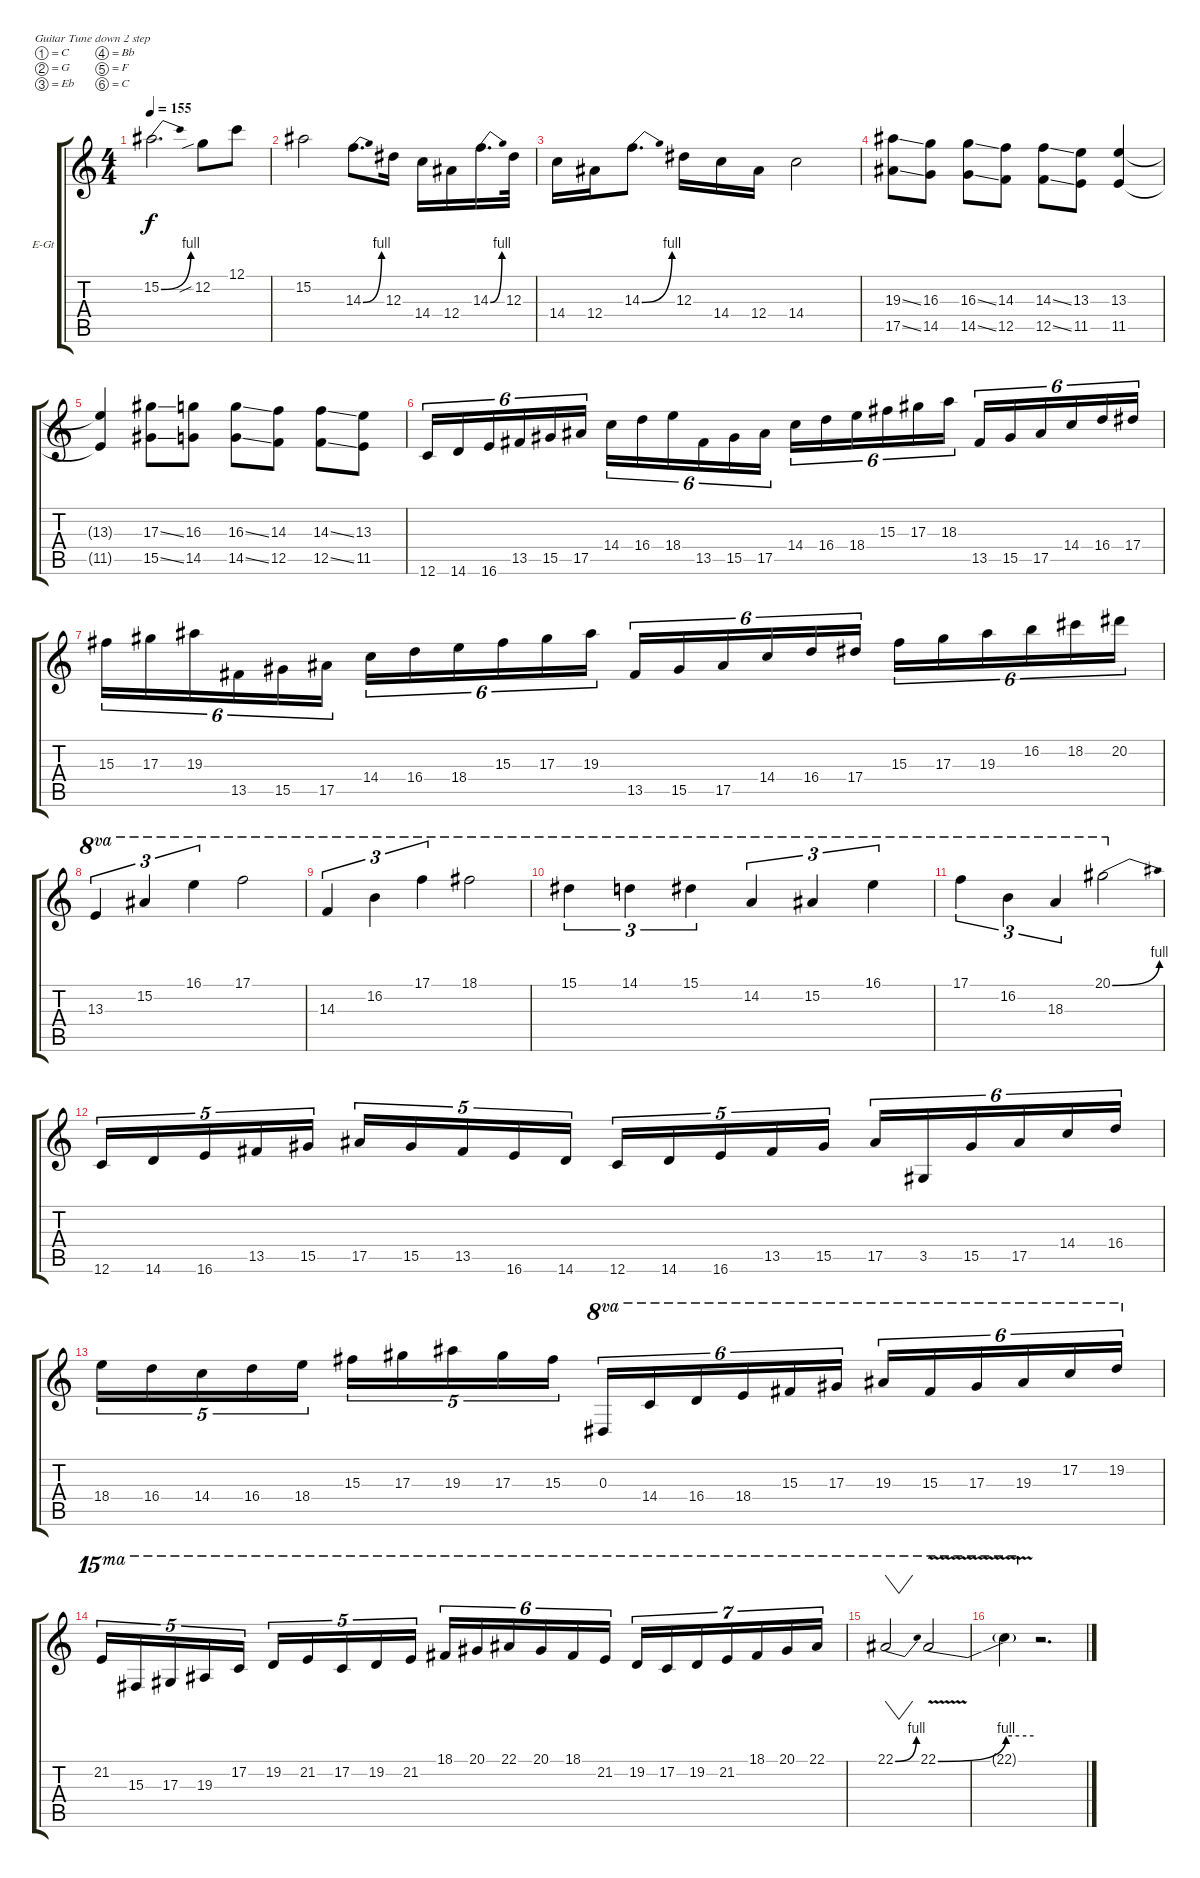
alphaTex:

\defaultSystemsLayout 4
\bracketExtendMode groupsimilarinstruments
\firstSystemTrackNameOrientation horizontal
\otherSystemsTrackNameOrientation horizontal
\track ("Christopherl Amott" "E-Gt") {instrument overdrivenguitar}
\staff {score tabs}
\tuning (C4 G3 Eb3 Bb2 F2 C2)
\ts (4 4)
\tempo 155
\clef g2
\ks c
15.2{be (bend 0 0 60 4) t}.2{d dy f} 12.2{sib}.8 12.1.8 |
15.2.2 14.3{be (bend 0 0 60 4)}.8{d} 12.3.16 14.4.16 12.4.16 14.3{be (bend 0 0 60 4)}.16{d} 12.3.32 |
14.4.16 12.4.16 14.3{be (bend 0 0 60 4)}.8{d} 12.3.16 14.4.16 12.4.16 14.4.2 |
(19.3{ss} 17.5{ss}).8 (16.3 14.5).8 (16.3{ss} 14.5{ss}).8 (14.3 12.5).8 (14.3{ss} 12.5{ss}).8 (13.3 11.5).8 (13.3 11.5).4 |
(13.3{t} 11.5{t}).4 (17.3{ss} 15.5{ss}).8 (16.3 14.5).8 (16.3{ss} 14.5{ss}).8 (14.3 12.5).8 (14.3{ss} 12.5{ss}).8 (13.3 11.5).8 |
12.6.16{tu (6 4)} 14.6.16{tu (6 4)} 16.6.16{tu (6 4)} 13.5.16{tu (6 4)} 15.5.16{tu (6 4)} 17.5.16{tu (6 4)} 14.4.16{tu (6 4)} 16.4.16{tu (6 4)} 18.4.16{tu (6 4)} 13.5.16{tu (6 4)} 15.5.16{tu (6 4)} 17.5.16{tu (6 4)} 14.4.16{tu (6 4)} 16.4.16{tu (6 4)} 18.4.16{tu (6 4)} 15.3.16{tu (6 4)} 17.3.16{tu (6 4)} 18.3.16{tu (6 4)} 13.5.16{tu (6 4)} 15.5.16{tu (6 4)} 17.5.16{tu (6 4)} 14.4.16{tu (6 4)} 16.4.16{tu (6 4)} 17.4.16{tu (6 4)} |
15.3.16{tu (6 4)} 17.3.16{tu (6 4)} 19.3.16{tu (6 4)} 13.5.16{tu (6 4)} 15.5.16{tu (6 4)} 17.5.16{tu (6 4)} 14.4.16{tu (6 4)} 16.4.16{tu (6 4)} 18.4.16{tu (6 4)} 15.3.16{tu (6 4)} 17.3.16{tu (6 4)} 19.3.16{tu (6 4)} 13.5.16{tu (6 4)} 15.5.16{tu (6 4)} 17.5.16{tu (6 4)} 14.4.16{tu (6 4)} 16.4.16{tu (6 4)} 17.4.16{tu (6 4)} 15.3.16{tu (6 4)} 17.3.16{tu (6 4)} 19.3.16{tu (6 4)} 16.2.16{tu (6 4)} 18.2.16{tu (6 4)} 20.2.16{tu (6 4)} |
13.3.4{tu (3 2) ot 8va} 15.2.4{tu (3 2) ot 8va} 16.1.4{tu (3 2) ot 8va} 17.1.2{ot 8va} |
14.3.4{tu (3 2) ot 8va} 16.2.4{tu (3 2) ot 8va} 17.1.4{tu (3 2) ot 8va} 18.1.2{ot 8va} |
15.1.4{tu (3 2) ot 8va} 14.1.4{tu (3 2) ot 8va} 15.1.4{tu (3 2) ot 8va} 14.2.4{tu (3 2) ot 8va} 15.2.4{tu (3 2) ot 8va} 16.1.4{tu (3 2) ot 8va} |
17.1.4{tu (3 2) ot 8va} 16.2.4{tu (3 2) ot 8va} 18.3.4{tu (3 2) ot 8va} 20.1{be (bend 0 0 60 4)}.2{ot 8va} |
12.6.16{tu (5 4)} 14.6.16{tu (5 4)} 16.6.16{tu (5 4)} 13.5.16{tu (5 4)} 15.5.16{tu (5 4)} 17.5.16{tu (5 4)} 15.5.16{tu (5 4)} 13.5.16{tu (5 4)} 16.6.16{tu (5 4)} 14.6.16{tu (5 4)} 12.6.16{tu (5 4)} 14.6.16{tu (5 4)} 16.6.16{tu (5 4)} 13.5.16{tu (5 4)} 15.5.16{tu (5 4)} 17.5.16{tu (6 4)} 3.5.16{tu (6 4)} 15.5.16{tu (6 4)} 17.5.16{tu (6 4)} 14.4.16{tu (6 4)} 16.4.16{tu (6 4)} |
18.4.16{tu (5 4)} 16.4.16{tu (5 4)} 14.4.16{tu (5 4)} 16.4.16{tu (5 4)} 18.4.16{tu (5 4)} 15.3.16{tu (5 4)} 17.3.16{tu (5 4)} 19.3.16{tu (5 4)} 17.3.16{tu (5 4)} 15.3.16{tu (5 4)} 0.3.16{tu (6 4) ot 8va} 14.4.16{tu (6 4) ot 8va} 16.4.16{tu (6 4) ot 8va} 18.4.16{tu (6 4) ot 8va} 15.3.16{tu (6 4) ot 8va} 17.3.16{tu (6 4) ot 8va} 19.3.16{tu (6 4) ot 8va} 15.3.16{tu (6 4) ot 8va} 17.3.16{tu (6 4) ot 8va} 19.3.16{tu (6 4) ot 8va} 17.2.16{tu (6 4) ot 8va} 19.2.16{tu (6 4) ot 8va} |
21.2.16{tu (5 4) ot 15ma} 15.3.16{tu (5 4) ot 15ma} 17.3.16{tu (5 4) ot 15ma} 19.3.16{tu (5 4) ot 15ma} 17.2.16{tu (5 4) ot 15ma} 19.2.16{tu (5 4) ot 15ma} 21.2.16{tu (5 4) ot 15ma} 17.2.16{tu (5 4) ot 15ma} 19.2.16{tu (5 4) ot 15ma} 21.2.16{tu (5 4) ot 15ma} 18.1.16{tu (6 4) ot 15ma} 20.1.16{tu (6 4) ot 15ma} 22.1.16{tu (6 4) ot 15ma} 20.1.16{tu (6 4) ot 15ma} 18.1.16{tu (6 4) ot 15ma} 21.2.16{tu (6 4) ot 15ma} 19.2.16{tu (7 4) ot 15ma} 17.2.16{tu (7 4) ot 15ma} 19.2.16{tu (7 4) ot 15ma} 21.2.16{tu (7 4) ot 15ma} 18.1.16{tu (7 4) ot 15ma} 20.1.16{tu (7 4) ot 15ma} 22.1.16{tu (7 4) ot 15ma} |
22.1{be (bend 0 0 60 4)}.2{vw ot 15ma} 22.1{be (bend 0 0 60 4) v}.2{ot 15ma} |
22.1{be (hold 0 4 60 4) t}.4{ot 15ma} r.2{d}
